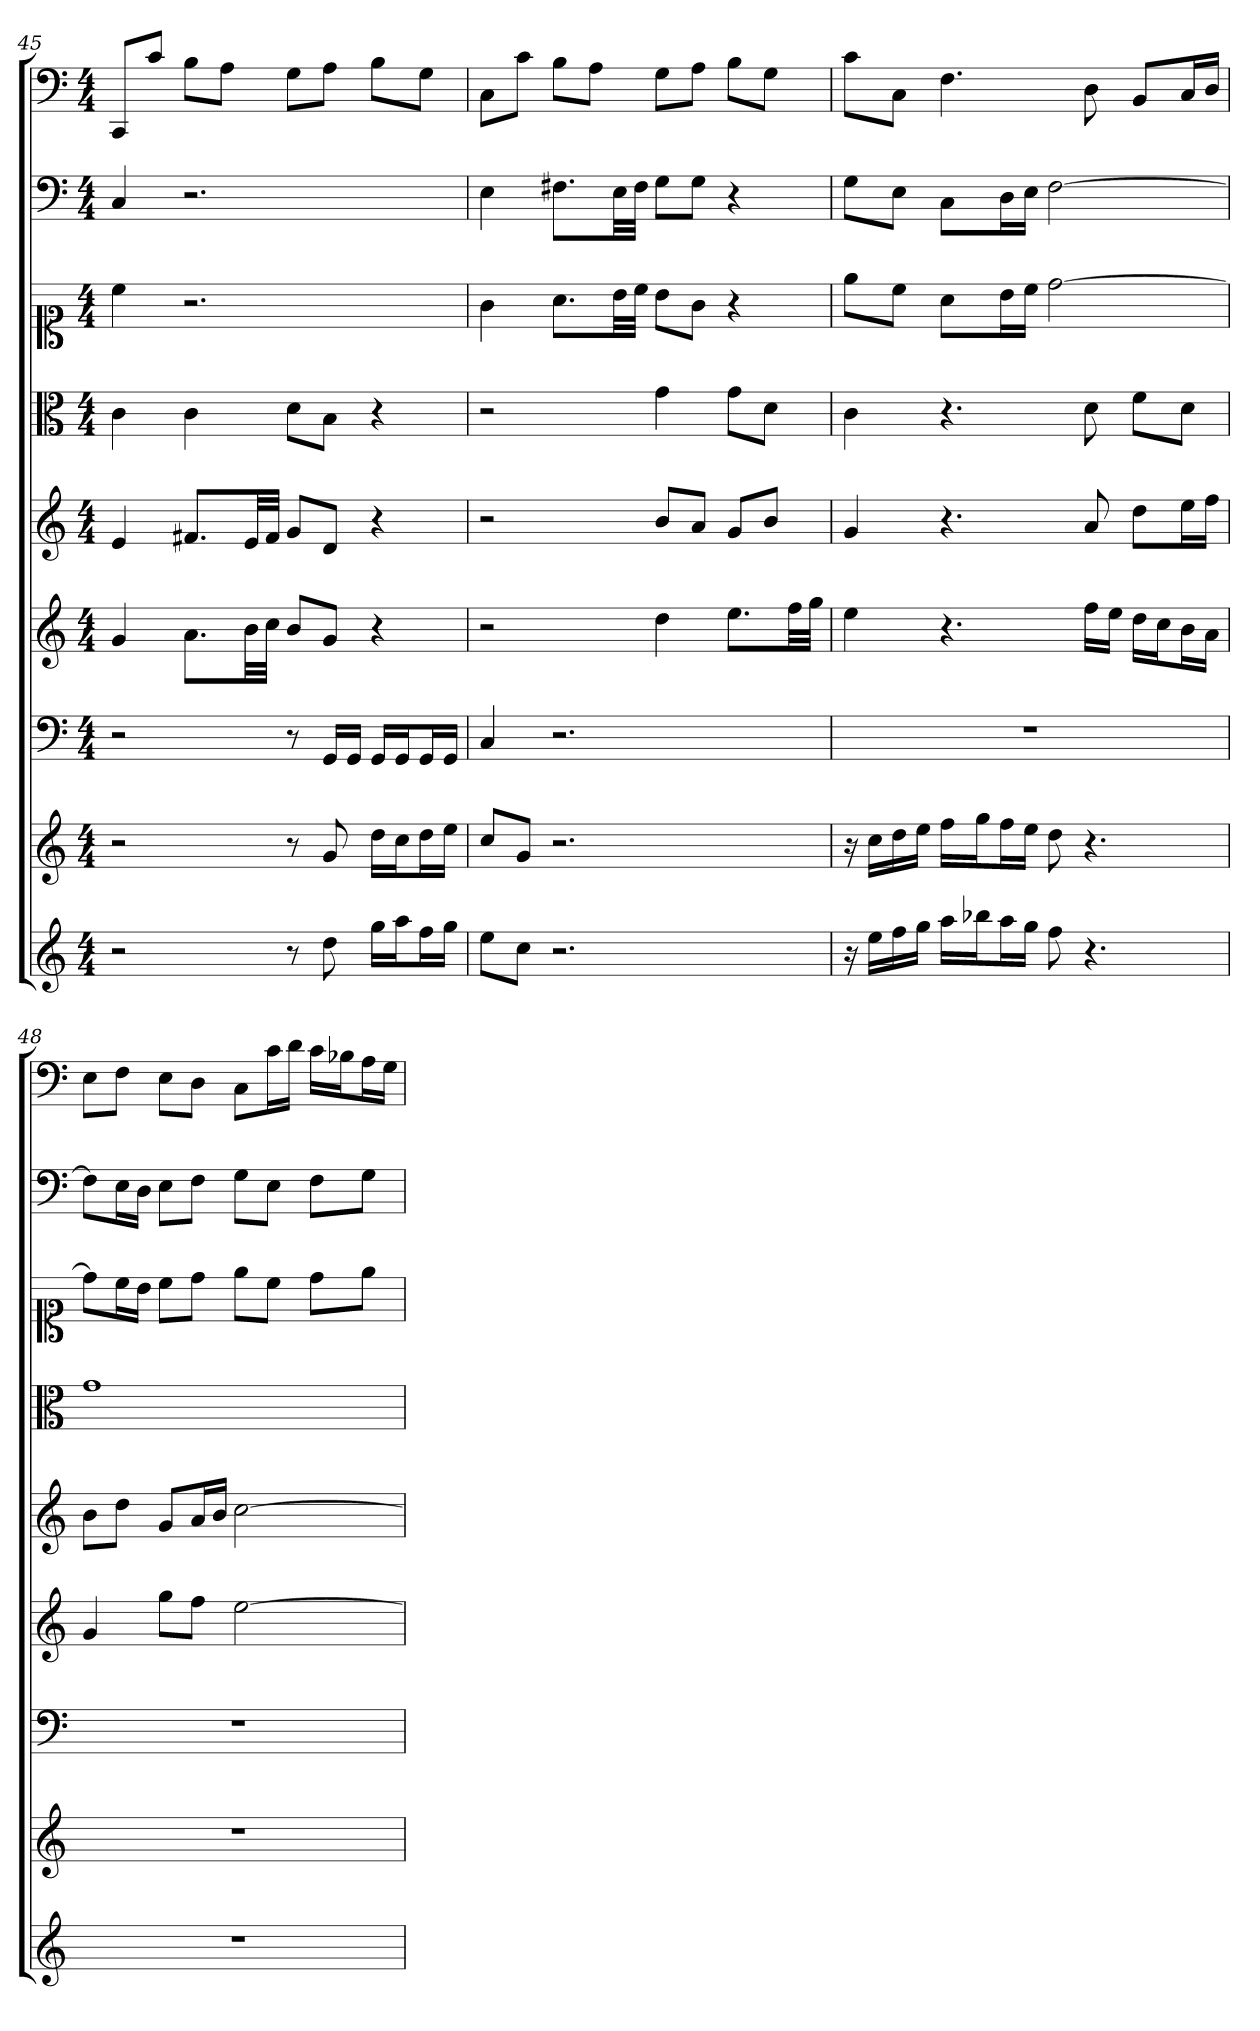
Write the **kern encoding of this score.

**kern	**kern	**kern	**kern	**kern	**kern	**kern	**kern	**kern
*part9	*part8	*part7	*part6	*part5	*part4	*part3	*part2	*part1
*staff9	*staff8	*staff7	*staff6	*staff5	*staff4	*staff3	*staff2	*staff1
*	*	*clefF4	*	*	*clefC3	*clefC1	*clefF4	*clefF4
*k[]	*k[]	*k[]	*k[]	*k[]	*k[]	*k[]	*k[]	*k[]
*C:	*C:	*C:	*C:	*C:	*C:	*C:	*C:	*C:
*M4/4	*M4/4	*M4/4	*M4/4	*M4/4	*M4/4	*M4/4	*M4/4	*M4/4
=45	=45	=45	=45	=45	=45	=45	=45	=45
2r	2r	2r	4g	4e	4c	4cc	4C	8CC/L
.	.	.	.	.	.	.	.	8c/J
.	.	.	8.aL	8.f#XL	4c	2.r	2.r	8B\L
.	.	.	.	.	.	.	.	8A\J
.	.	.	32bLL	32eLL	.	.	.	.
.	.	.	32ccJJJ	32f#JJJ	.	.	.	.
8r	8r	8r	8bL	8gL	8d\L	.	.	8G\L
8dd	8g	16GG/LL	8gJ	8dJ	8B\J	.	.	8A\J
.	.	16GG/JJ	.	.	.	.	.	.
16ggLL	16ddLL	16GG/LL	4r	4r	4r	.	.	8B\L
16aaJ	16ccJ	16GG/J	.	.	.	.	.	.
16ffL	16ddL	16GG/L	.	.	.	.	.	8G\J
16ggJJ	16eeJJ	16GG/JJ	.	.	.	.	.	.
=46	=46	=46	=46	=46	=46	=46	=46	=46
8eeL	8ccL	4C	2r	2r	2r	4g	4E	8C\L
8ccJ	8gJ	.	.	.	.	.	.	8c\J
2.r	2.r	2.r	.	.	.	8.a\L	8.F#X\L	8B\L
.	.	.	.	.	.	.	.	8A\J
.	.	.	.	.	.	32b\LL	32E\LL	.
.	.	.	.	.	.	32cc\JJJ	32F#\JJJ	.
.	.	.	4dd	8bL	4g	8b\L	8G\L	8G\L
.	.	.	.	8aJ	.	8g\J	8G\J	8A\J
.	.	.	8.eeL	8gL	8g\L	4r	4r	8B\L
.	.	.	.	8bJ	8d\J	.	.	8G\J
.	.	.	32ffLL	.	.	.	.	.
.	.	.	32ggJJJ	.	.	.	.	.
=47	=47	=47	=47	=47	=47	=47	=47	=47
16r	16r	1r	4ee	4g	4c	8ee\L	8G\L	8c\L
16eeLL	16ccLL	.	.	.	.	.	.	.
16ff	16dd	.	.	.	.	8cc\J	8E\J	8C\J
16ggJJ	16eeJJ	.	.	.	.	.	.	.
16aaLL	16ffLL	.	4.r	4.r	4.r	8a\L	8C\L	4.F
16bb-XJ	16ggJ	.	.	.	.	.	.	.
16aaL	16ffL	.	.	.	.	16b\L	16D\L	.
16ggJJ	16eeJJ	.	.	.	.	16cc\JJ	16E\JJ	.
8ff	8dd	.	.	.	.	[2dd	[2F	.
4.r	4.r	.	16ffLL	8a	8d	.	.	8D
.	.	.	16eeJJ	.	.	.	.	.
.	.	.	16ddLL	8ddL	8f\L	.	.	8BB/L
.	.	.	16ccJ	.	.	.	.	.
.	.	.	16bL	16eeL	8d\J	.	.	16C/L
.	.	.	16aJJ	16ffJJ	.	.	.	16D/JJ
=48	=48	=48	=48	=48	=48	=48	=48	=48
1r	1r	1r	4g	8bL	1g	8dd\L]	8F\L]	8E\L
.	.	.	.	8ddJ	.	16cc\L	16E\L	8F\J
.	.	.	.	.	.	16b\JJ	16D\JJ	.
.	.	.	8ggL	8gL	.	8cc\L	8E\L	8E\L
.	.	.	8ffJ	16aL	.	8dd\J	8F\J	8D\J
.	.	.	.	16bJJ	.	.	.	.
.	.	.	[2ee	[2cc	.	8ee\L	8G\L	8C\L
.	.	.	.	.	.	8cc\J	8E\J	16c\L
.	.	.	.	.	.	.	.	16d\JJ
.	.	.	.	.	.	8dd\L	8F\L	16c\LL
.	.	.	.	.	.	.	.	16B-X\J
.	.	.	.	.	.	8ee\J	8G\J	16A\L
.	.	.	.	.	.	.	.	16G\JJ
=	=	=	=	=	=	=	=	=
*-	*-	*-	*-	*-	*-	*-	*-	*-
